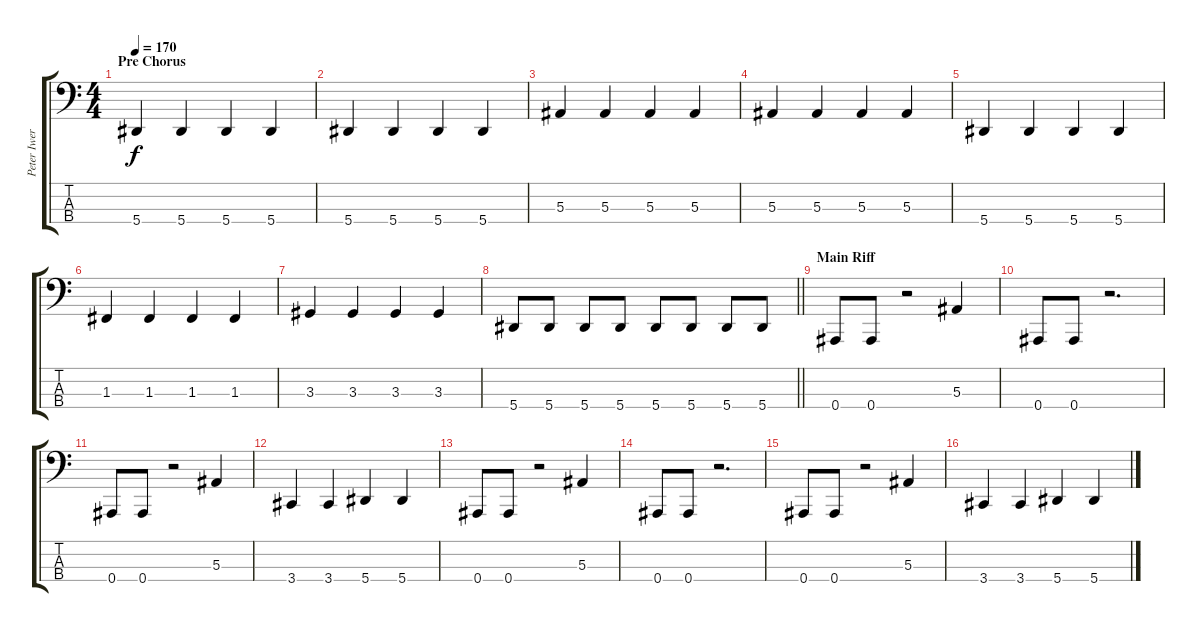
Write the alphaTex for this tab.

\track ("Peter Iwers" "Peter Iwer") {instrument electricbasspick}
\staff {score tabs}
\tuning (Eb2 Bb1 F1 Bb0) {hide}
\ts (4 4)
\section ("" "Pre Chorus")
\tempo 170
\clef f4
\ks c
5.4.4{dy f} 5.4.4 5.4.4 5.4.4 |
5.4.4 5.4.4 5.4.4 5.4.4 |
5.3.4 5.3.4 5.3.4 5.3.4 |
5.3.4 5.3.4 5.3.4 5.3.4 |
5.4.4 5.4.4 5.4.4 5.4.4 |
1.3.4 1.3.4 1.3.4 1.3.4 |
3.3.4 3.3.4 3.3.4 3.3.4 |
\barLineRight lightlight
5.4.8 5.4.8 5.4.8 5.4.8 5.4.8 5.4.8 5.4.8 5.4.8 |
\section ("" "Main Riff")
0.4.8 0.4.8 r.2 5.3.4 |
0.4.8 0.4.8 r.2{d} |
0.4.8 0.4.8 r.2 5.3.4 |
3.4.4 3.4.4 5.4.4 5.4.4 |
0.4.8 0.4.8 r.2 5.3.4 |
0.4.8 0.4.8 r.2{d} |
0.4.8 0.4.8 r.2 5.3.4 |
3.4.4 3.4.4 5.4.4 5.4.4
